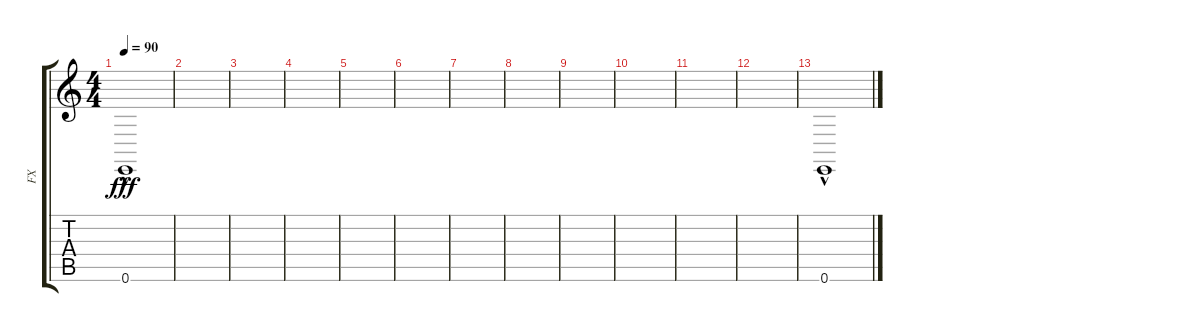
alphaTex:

\track ("FX" "FX") {instrument fx2soundtrack}
\staff {score tabs}
\tuning (E4 B3 G3 D3 A2 E2) {hide}
\ts (4 4)
\tempo 90
\clef g2
\ks c
0.6{hac}.1{dy fff volume 0} |
|
|
|
|
|
|
|
|
|
|
|
0.6{hac}.1{volume 0}
